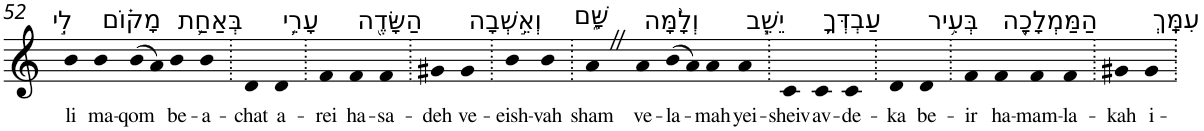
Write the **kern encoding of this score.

**kern	**text
*part1	*part1
*staff1	*staff1
*I"Piano	*
*I'Pno	*
!!LO:PB:g=z
*clefG2	*
*k[]	*
=52	=52
!LO:TX:a:t=לִ֣י	!
!	!LO:LY:b
4b	li
!LO:TX:a:t=מָק֗וֹם	!
!	!LO:LY:b
4b	ma-
!	!LO:LY:b
(>8b	-qom
8a)	.
!LO:TX:a:t=בְּאַחַ֛ת	!
!	!LO:LY:b
4b	be-
!	!LO:LY:b
4b	-a-
=53.	=53.
!	!LO:LY:b
4d	-chat
!LO:TX:a:t=עָרֵ֥י	!
!	!LO:LY:b
4d	a-
=54.	=54.
!	!LO:LY:b
4f	-rei
!LO:TX:a:t=הַשָּׂדֶ֖ה	!
!	!LO:LY:b
4f	ha-
!	!LO:LY:b
4f	-sa-
=55.	=55.
!	!LO:LY:b
4g#X	-deh
!LO:TX:a:t=וְאֵ֣שְׁבָה	!
!	!LO:LY:b
4g#	ve-
=56.	=56.
!	!LO:LY:b
4b	-eish-
!	!LO:LY:b
4b	-vah
=57.	=57.
!LO:TX:a:t=שָּׁ֑ם	!
!	!LO:LY:b
4aZ	sham
!LO:TX:a:t=וְלָ֨מָּה	!
!	!LO:LY:b
4a	ve-
!	!LO:LY:b
(>8b	-la-
8a)	.
!	!LO:LY:b
4a	-mah
!LO:TX:a:t=יֵשֵׁ֧ב	!
!	!LO:LY:b
4a	yei-
=58.	=58.
!	!LO:LY:b
4c	-sheiv
!LO:TX:a:t=עַבְדְּךָ֛	!
!	!LO:LY:b
4c	av-
!	!LO:LY:b
4c	-de-
=59.	=59.
!	!LO:LY:b
4d	-ka
!LO:TX:a:t=בְּעִ֥יר	!
!	!LO:LY:b
4d	be-
=60.	=60.
!	!LO:LY:b
4f	-ir
!LO:TX:a:t=הַמַּמְלָכָ֖ה	!
!	!LO:LY:b
4f	ha-
!	!LO:LY:b
4f	-mam-
!	!LO:LY:b
4f	-la-
=61.	=61.
!	!LO:LY:b
4g#X	-kah
!LO:TX:a:t=עִמָּֽךְ	!
!	!LO:LY:b
4g#	i-
=.	=.
*-	*-
